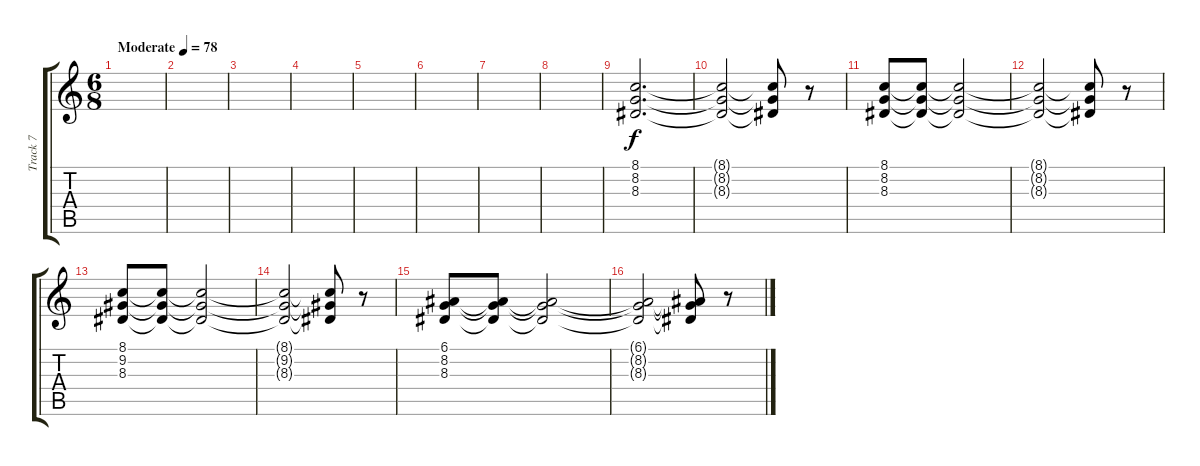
\track ("Track 7" "Track 7") {instrument pad4choir}
\staff {score tabs}
\tuning (E4 B3 G3 D3 A2 E2) {hide}
\ts (6 8)
\tempo (78 "Moderate")
\clef g2
\ks c
|
|
|
|
|
|
|
|
(8.1 8.2 8.3).2{d volume 1} |
(8.1{t} 8.2{t} 8.3{t}).2 (8.1{t} 8.2{t} 8.3{t}).8 r.8 |
(8.1 8.2 8.3).8{volume 8} (8.1{t} 8.2{t} 8.3{t}).8{volume 1} (8.1{t} 8.2{t} 8.3{t}).2 |
(8.1{t} 8.2{t} 8.3{t}).2 (8.1{t} 8.2{t} 8.3{t}).8 r.8 |
(8.1 9.2 8.3).8{volume 8} (8.1{t} 9.2{t} 8.3{t}).8{volume 1} (8.1{t} 9.2{t} 8.3{t}).2 |
(8.1{t} 9.2{t} 8.3{t}).2 (8.1{t} 9.2{t} 8.3{t}).8 r.8 |
(6.1 8.2 8.3).8{volume 8} (6.1{t} 8.2{t} 8.3{t}).8{volume 1} (6.1{t} 8.2{t} 8.3{t}).2 |
(6.1{t} 8.2{t} 8.3{t}).2 (6.1{t} 8.2{t} 8.3{t}).8 r.8
